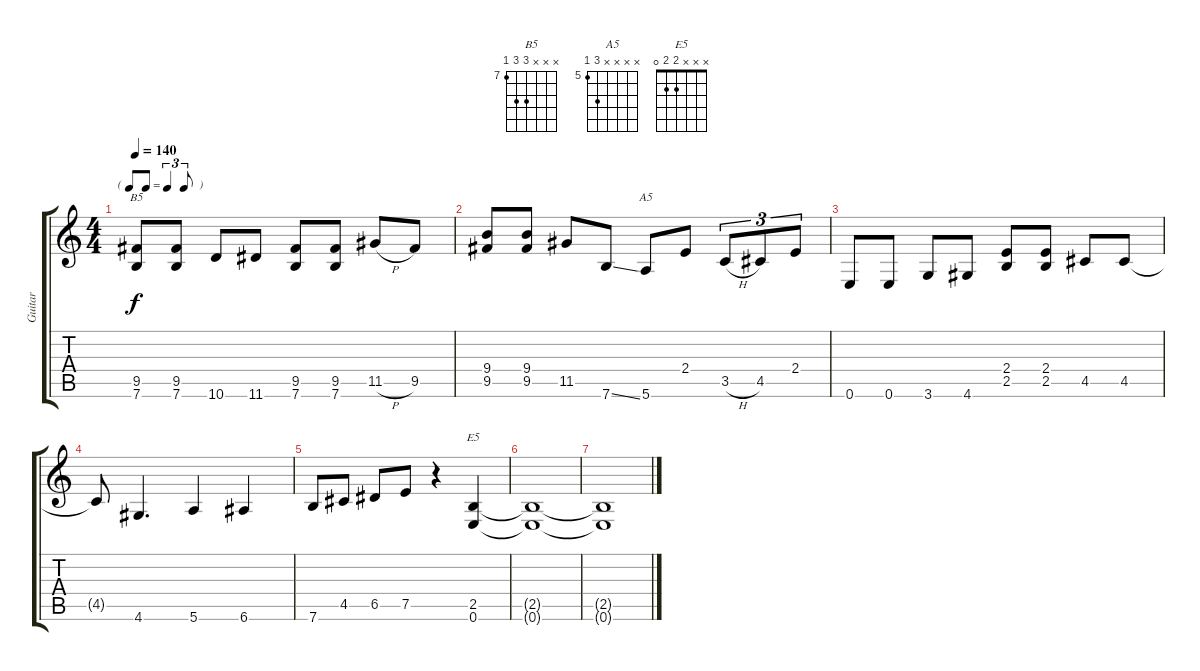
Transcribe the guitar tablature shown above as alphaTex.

\track ("Guitar " "Guitar ") {instrument acousticguitarsteel}
\staff {score tabs}
\tuning (E4 B3 G3 D3 A2 E2) {hide}
\chord ("B5" x x x 9 9 7) {firstfret 7}
\chord ("A5" x x x x 7 5) {firstfret 5}
\chord ("E5" x x x 2 2 0)
\ts (4 4)
\tf triplet8th
\tempo 140
\clef g2
\ks c
(9.5 7.6).8{ch "B5" dy f} (9.5 7.6).8 10.6.8 11.6.8 (9.5 7.6).8 (9.5 7.6).8 11.5{h}.8 9.5.8 |
(9.4 9.5).8 (9.4 9.5).8 11.5.8 7.6{ss}.8 5.6.8{ch "A5"} 2.4.8 3.5{h}.8{tu (3 2)} 4.5.8{tu (3 2)} 2.4.8{tu (3 2)} |
0.6.8 0.6.8 3.6.8 4.6.8 (2.4 2.5).8 (2.4 2.5).8 4.5.8 4.5.8 |
4.5{t}.8 4.6.4{d} 5.6.4 6.6.4 |
7.6.8 4.5.8 6.5.8 7.5.8 r.4 (2.5 0.6).4{ch "E5"} |
(2.5{t} 0.6{t}).1 |
(2.5{t} 0.6{t}).1
